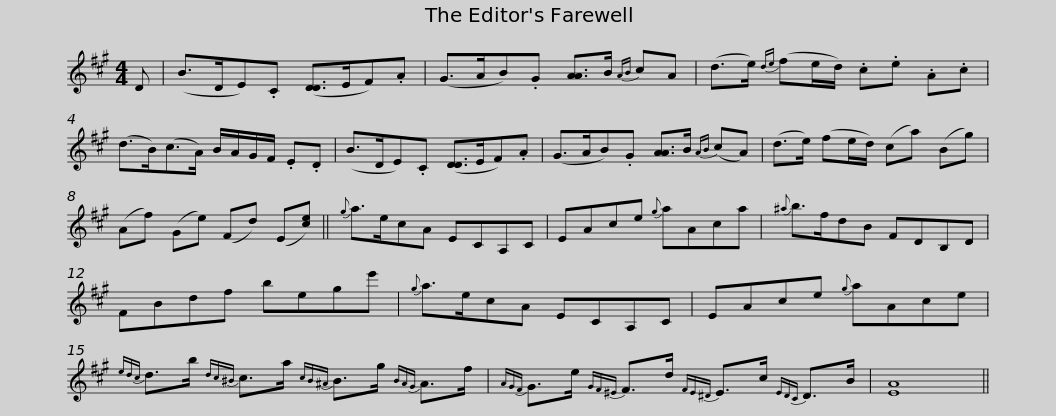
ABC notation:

X:1
L:1/8
M:4/4
I:linebreak $
K:A
V:1 treble
V:1
 D | (B>DE).C ([DD]>EF).A | (G>AB).G [AA]>B{AB} cA | (d>e){de} (fe/d/) .c.e .A.c | (d>B)(c>A) B/A/G/F/ .E.D |$ %5
 (B>DE).C ([DD]>EF).A | (G>AB).G [AA]>B{AB} (cA) | (d>e) (fe/d/) (ca) (Bg) | (Af) (Ge) (Fd) (E[ce]) ||${g} a>ecA ECA,C | %10
 EAce{g} aAca |{^a} b>fdB FDB,D | FBdf bege' |${g} a>ecA ECA,C | EAce{g} aAce | %15
{edc} d>b{dc^B} c>a{cB^A} B>g{BAG} A>f |${AGF} G>e{GF^E} F>d{FE^D} E>c{EDC} D>B | [EA]8 || %18
